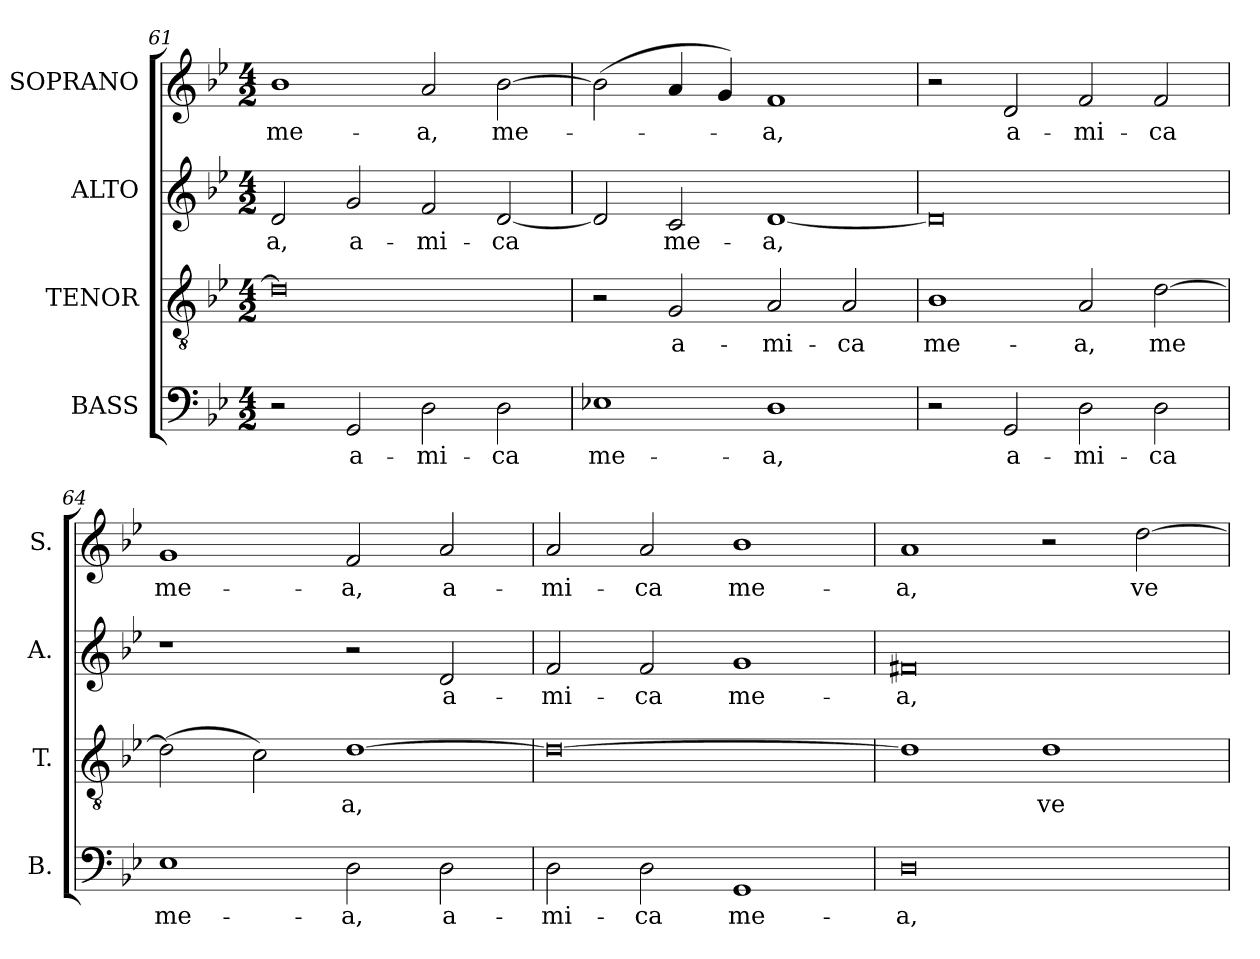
**kern	**text	**kern	**text	**kern	**text	**kern	**text
*part4	*part4	*part3	*part3	*part2	*part2	*part1	*part1
*staff4	*staff4	*staff3	*staff3	*staff2	*staff2	*staff1	*staff1
*I"BASS	*	*I"TENOR	*	*I"ALTO	*	*I"SOPRANO	*
*I'B.	*	*I'T.	*	*I'A.	*	*I'S.	*
*clefF4	*	*clefGv2	*	*clefG2	*	*clefG2	*
*	*	*ITrd7c12	*	*	*	*	*
*k[b-e-]	*	*k[b-e-]	*	*k[b-e-]	*	*k[b-e-]	*
*B-:	*	*B-:	*	*B-:	*	*B-:	*
*M4/2	*	*M4/2	*	*M4/2	*	*M4/2	*
=61	=61	=61	=61	=61	=61	=61	=61
!	!	!	!	!	!LO:LY:b:color=#000000	!	!
!	!	!	!	!	!	!	!LO:LY:b:color=#000000
2r	.	0Di]	.	2di/	-a,	1b-i	me-
!	!LO:LY:b:color=#000000	!	!	!	!	!	!
!	!	!	!	!	!LO:LY:b:color=#000000	!	!
2GGi/	a-	.	.	2gi/	a-	.	.
!	!LO:LY:b:color=#000000	!	!	!	!	!	!
!	!	!	!	!	!LO:LY:b:color=#000000	!	!
!	!	!	!	!	!	!	!LO:LY:b:color=#000000
2Di\	-mi-	.	.	2fi/	-mi-	2ai/	-a,
!	!LO:LY:b:color=#000000	!	!	!	!	!	!
!	!	!	!	!	!LO:LY:b:color=#000000	!	!
!	!	!	!	!	!	!	!LO:LY:b:color=#000000
2Di\	-ca	.	.	[2di/	-ca	[2b-i\	me-
=62	=62	=62	=62	=62	=62	=62	=62
!	!LO:LY:b:color=#000000	!	!	!	!	!	!
1E-Xi	me-	2r	.	2di/]	.	(2b-i\]	.
!	!	!	!LO:LY:b:color=#000000	!	!	!	!
!	!	!	!	!	!LO:LY:b:color=#000000	!	!
.	.	2GGi/	a-	2ci/	me-	4ai/	.
.	.	.	.	.	.	4gi/)	.
!	!LO:LY:b:color=#000000	!	!	!	!	!	!
!	!	!	!LO:LY:b:color=#000000	!	!	!	!
!	!	!	!	!	!LO:LY:b:color=#000000	!	!
!	!	!	!	!	!	!	!LO:LY:b:color=#000000
1Di	-a,	2AAi/	-mi-	[1di	-a,	1fi	-a,
!	!	!	!LO:LY:b:color=#000000	!	!	!	!
.	.	2AAi/	-ca	.	.	.	.
=63	=63	=63	=63	=63	=63	=63	=63
!	!	!	!LO:LY:b:color=#000000	!	!	!	!
2r	.	1BB-i	me-	0di]	.	2r	.
!	!LO:LY:b:color=#000000	!	!	!	!	!	!
!	!	!	!	!	!	!	!LO:LY:b:color=#000000
2GGi/	a-	.	.	.	.	2di/	a-
!	!LO:LY:b:color=#000000	!	!	!	!	!	!
!	!	!	!LO:LY:b:color=#000000	!	!	!	!
!	!	!	!	!	!	!	!LO:LY:b:color=#000000
2Di\	-mi-	2AAi/	-a,	.	.	2fi/	-mi-
!	!LO:LY:b:color=#000000	!	!	!	!	!	!
!	!	!	!LO:LY:b:color=#000000	!	!	!	!
!	!	!	!	!	!	!	!LO:LY:b:color=#000000
2Di\	-ca	[2Di\	me	.	.	2fi/	-ca
=64	=64	=64	=64	=64	=64	=64	=64
!	!LO:LY:b:color=#000000	!	!	!	!	!	!
!	!	!	!	!	!	!	!LO:LY:b:color=#000000
1E-i	me-	(2Di\]	.	1r	.	1gi	me-
.	.	2Ci\)	.	.	.	.	.
!	!LO:LY:b:color=#000000	!	!	!	!	!	!
!	!	!	!LO:LY:b:color=#000000	!	!	!	!
!	!	!	!	!	!	!	!LO:LY:b:color=#000000
2Di\	-a,	[1Di	a,	2r	.	2fi/	-a,
!	!LO:LY:b:color=#000000	!	!	!	!	!	!
!	!	!	!	!	!LO:LY:b:color=#000000	!	!
!	!	!	!	!	!	!	!LO:LY:b:color=#000000
2Di\	a-	.	.	2di/	a-	2ai/	a-
=65	=65	=65	=65	=65	=65	=65	=65
!	!LO:LY:b:color=#000000	!	!	!	!	!	!
!	!	!	!	!	!LO:LY:b:color=#000000	!	!
!	!	!	!	!	!	!	!LO:LY:b:color=#000000
2Di\	-mi-	0Di_	.	2fi/	-mi-	2ai/	-mi-
!	!LO:LY:b:color=#000000	!	!	!	!	!	!
!	!	!	!	!	!LO:LY:b:color=#000000	!	!
!	!	!	!	!	!	!	!LO:LY:b:color=#000000
2Di\	-ca	.	.	2fi/	-ca	2ai/	-ca
!	!LO:LY:b:color=#000000	!	!	!	!	!	!
!	!	!	!	!	!LO:LY:b:color=#000000	!	!
!	!	!	!	!	!	!	!LO:LY:b:color=#000000
1GGi	me-	.	.	1gi	me-	1b-i	me-
=66	=66	=66	=66	=66	=66	=66	=66
!	!LO:LY:b:color=#000000	!	!	!	!	!	!
!	!	!	!	!	!LO:LY:b:color=#000000	!	!
!	!	!	!	!	!	!	!LO:LY:b:color=#000000
0Di	-a,	1Di]	.	0f#Xi	-a,	1ai	-a,
!	!	!	!LO:LY:b:color=#000000	!	!	!	!
.	.	1Di	ve-	.	.	2r	.
!	!	!	!	!	!	!	!LO:LY:b:color=#000000
.	.	.	.	.	.	[2ddi\	ve-
=	=	=	=	=	=	=	=
*-	*-	*-	*-	*-	*-	*-	*-
